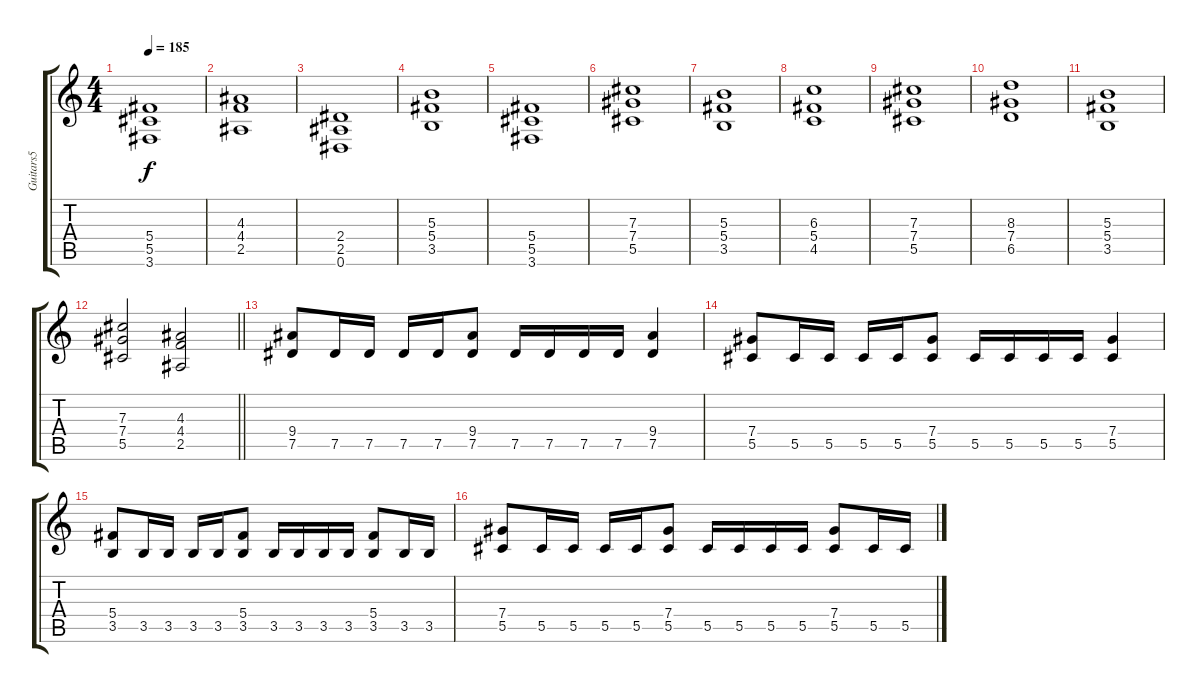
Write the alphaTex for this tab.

\track ("Guitars5" "Guitars5") {instrument overdrivenguitar}
\staff {score tabs}
\tuning (Eb4 Bb3 Gb3 Db3 Ab2 Eb2) {hide}
\ts (4 4)
\tempo 185
\clef g2
\ks c
(5.4 5.5 3.6).1{dy f} |
(4.3 4.4 2.5).1 |
(2.4 2.5 0.6).1 |
(5.3 5.4 3.5).1 |
(5.4 5.5 3.6).1 |
(7.3 7.4 5.5).1 |
(5.3 5.4 3.5).1 |
(6.3 5.4 4.5).1 |
(7.3 7.4 5.5).1 |
(8.3 7.4 6.5).1 |
(5.3 5.4 3.5).1 |
\barLineRight lightlight
(7.3 7.4 5.5).2 (4.3 4.4 2.5).2 |
\section ("" "")
(9.4 7.5).8 7.5.16 7.5.16 7.5.16 7.5.16 (9.4 7.5).8 7.5.16 7.5.16 7.5.16 7.5.16 (9.4 7.5).4 |
(7.4 5.5).8 5.5.16 5.5.16 5.5.16 5.5.16 (7.4 5.5).8 5.5.16 5.5.16 5.5.16 5.5.16 (7.4 5.5).4 |
(5.4 3.5).8 3.5.16 3.5.16 3.5.16 3.5.16 (5.4 3.5).8 3.5.16 3.5.16 3.5.16 3.5.16 (5.4 3.5).8 3.5.16 3.5.16 |
(7.4 5.5).8 5.5.16 5.5.16 5.5.16 5.5.16 (7.4 5.5).8 5.5.16 5.5.16 5.5.16 5.5.16 (7.4 5.5).8 5.5.16 5.5.16
